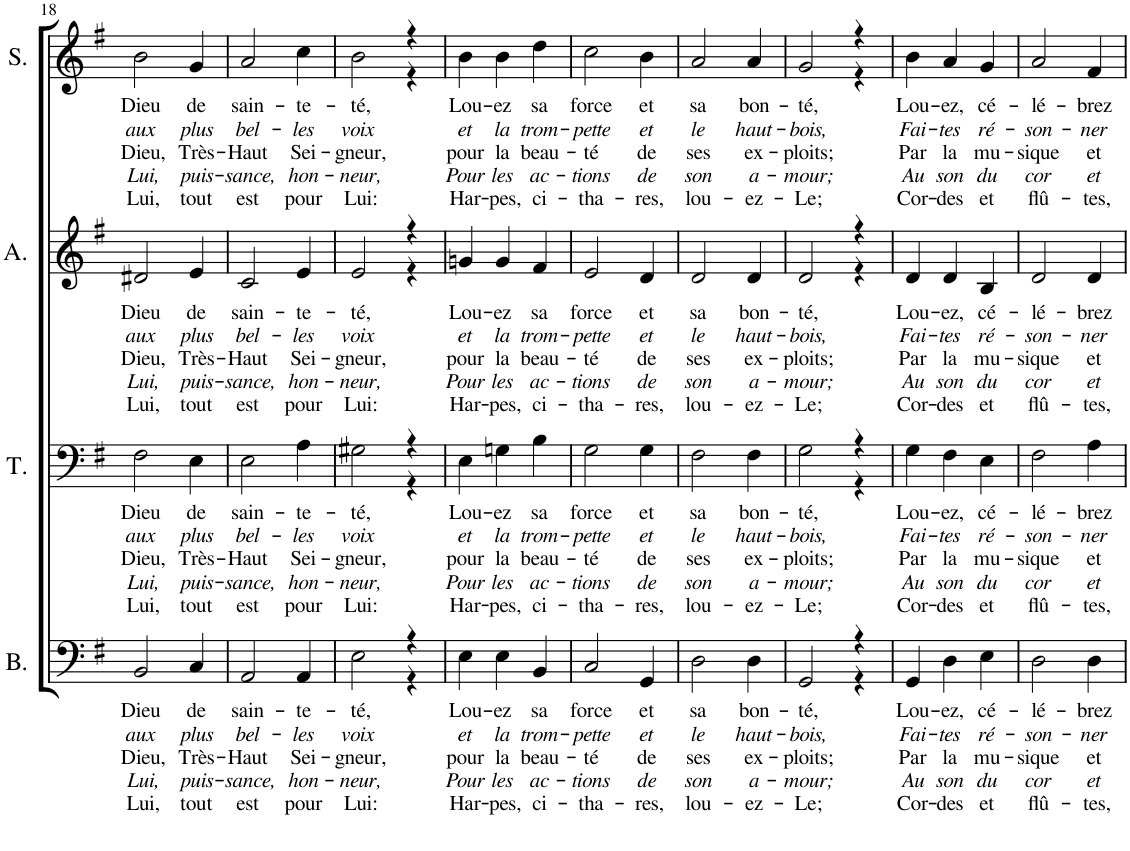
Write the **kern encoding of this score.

**kern	**text	**text	**text	**text	**text	**kern	**text	**text	**text	**text	**text	**kern	**text	**text	**text	**text	**text	**kern	**text	**text	**text	**text	**text
*part4	*part4	*part4	*part4	*part4	*part4	*part3	*part3	*part3	*part3	*part3	*part3	*part2	*part2	*part2	*part2	*part2	*part2	*part1	*part1	*part1	*part1	*part1	*part1
*staff4	*staff4	*staff4	*staff4	*staff4	*staff4	*staff3	*staff3	*staff3	*staff3	*staff3	*staff3	*staff2	*staff2	*staff2	*staff2	*staff2	*staff2	*staff1	*staff1	*staff1	*staff1	*staff1	*staff1
*I"Basse	*	*	*	*	*	*I"Ténor	*	*	*	*	*	*I"Alto	*	*	*	*	*	*I"Soprane	*	*	*	*	*
*I'B.	*	*	*	*	*	*I'T.	*	*	*	*	*	*I'A.	*	*	*	*	*	*I'S.	*	*	*	*	*
!!LO:PB:g=z
*clefF4	*	*	*	*	*	*clefF4	*	*	*	*	*	*clefG2	*	*	*	*	*	*clefG2	*	*	*	*	*
*k[f#]	*	*	*	*	*	*k[f#]	*	*	*	*	*	*k[f#]	*	*	*	*	*	*k[f#]	*	*	*	*	*
*M3/4	*	*	*	*	*	*M3/4	*	*	*	*	*	*M3/4	*	*	*	*	*	*M3/4	*	*	*	*	*
=18	=18	=18	=18	=18	=18	=18	=18	=18	=18	=18	=18	=18	=18	=18	=18	=18	=18	=18	=18	=18	=18	=18	=18
!	!LO:LY:b	!LO:LY:b	!LO:LY:b	!LO:LY:b	!LO:LY:b	!	!LO:LY:b	!LO:LY:b	!LO:LY:b	!LO:LY:b	!LO:LY:b	!	!LO:LY:b	!LO:LY:b	!LO:LY:b	!LO:LY:b	!LO:LY:b	!	!LO:LY:b	!LO:LY:b	!LO:LY:b	!LO:LY:b	!LO:LY:b
2BB/	Dieu	aux	Dieu,	Lui,	Lui,	2F#\	Dieu	aux	Dieu,	Lui,	Lui,	2d#X/	Dieu	aux	Dieu,	Lui,	Lui,	2b\	Dieu	aux	Dieu,	Lui,	Lui,
!	!LO:LY:b	!LO:LY:b	!LO:LY:b	!LO:LY:b	!LO:LY:b	!	!LO:LY:b	!LO:LY:b	!LO:LY:b	!LO:LY:b	!LO:LY:b	!	!LO:LY:b	!LO:LY:b	!LO:LY:b	!LO:LY:b	!LO:LY:b	!	!LO:LY:b	!LO:LY:b	!LO:LY:b	!LO:LY:b	!LO:LY:b
4C/	de	plus	Très-	puis-	tout	4E\	de	plus	Très-	puis-	tout	4e/	de	plus	Très-	puis-	tout	4g/	de	plus	Très-	puis-	tout
=19	=19	=19	=19	=19	=19	=19	=19	=19	=19	=19	=19	=19	=19	=19	=19	=19	=19	=19	=19	=19	=19	=19	=19
!	!LO:LY:b	!LO:LY:b	!LO:LY:b	!LO:LY:b	!LO:LY:b	!	!LO:LY:b	!LO:LY:b	!LO:LY:b	!LO:LY:b	!LO:LY:b	!	!LO:LY:b	!LO:LY:b	!LO:LY:b	!LO:LY:b	!LO:LY:b	!	!LO:LY:b	!LO:LY:b	!LO:LY:b	!LO:LY:b	!LO:LY:b
2AA/	sain-	bel-	-Haut	-sance,	est	2E\	sain-	bel-	-Haut	-sance,	est	2c/	sain-	bel-	-Haut	-sance,	est	2a/	sain-	bel-	-Haut	-sance,	est
!	!LO:LY:b	!LO:LY:b	!LO:LY:b	!LO:LY:b	!LO:LY:b	!	!LO:LY:b	!LO:LY:b	!LO:LY:b	!LO:LY:b	!LO:LY:b	!	!LO:LY:b	!LO:LY:b	!LO:LY:b	!LO:LY:b	!LO:LY:b	!	!LO:LY:b	!LO:LY:b	!LO:LY:b	!LO:LY:b	!LO:LY:b
4AA/	-te-	-les	Sei-	hon-	pour	4A\	-te-	-les	Sei-	hon-	pour	4e/	-te-	-les	Sei-	hon-	pour	4cc\	-te-	-les	Sei-	hon-	pour
=20	=20	=20	=20	=20	=20	=20	=20	=20	=20	=20	=20	=20	=20	=20	=20	=20	=20	=20	=20	=20	=20	=20	=20
!	!LO:LY:b	!LO:LY:b	!LO:LY:b	!LO:LY:b	!LO:LY:b	!	!LO:LY:b	!LO:LY:b	!LO:LY:b	!LO:LY:b	!LO:LY:b	!	!LO:LY:b	!LO:LY:b	!LO:LY:b	!LO:LY:b	!LO:LY:b	!	!LO:LY:b	!LO:LY:b	!LO:LY:b	!LO:LY:b	!LO:LY:b
*^	*	*	*	*	*	*^	*	*	*	*	*	*^	*	*	*	*	*	*^	*	*	*	*	*
2E\	2ryy	-té,	voix	-gneur,	-neur,	Lui:	2G#X\	2ryy	-té,	voix	-gneur,	-neur,	Lui:	2e/	2ryy	-té,	voix	-gneur,	-neur,	Lui:	2b\	2ryy	-té,	voix	-gneur,	-neur,	Lui:
4r	4r	.	.	.	.	.	4r	4r	.	.	.	.	.	4r	4r	.	.	.	.	.	4r	4r	.	.	.	.	.
=21	=21	=21	=21	=21	=21	=21	=21	=21	=21	=21	=21	=21	=21	=21	=21	=21	=21	=21	=21	=21	=21	=21	=21	=21	=21	=21	=21
!	!	!LO:LY:b	!LO:LY:b	!LO:LY:b	!LO:LY:b	!LO:LY:b	!	!	!LO:LY:b	!LO:LY:b	!LO:LY:b	!LO:LY:b	!LO:LY:b	!	!	!LO:LY:b	!LO:LY:b	!LO:LY:b	!LO:LY:b	!LO:LY:b	!	!	!LO:LY:b	!LO:LY:b	!LO:LY:b	!LO:LY:b	!LO:LY:b
*v	*v	*	*	*	*	*	*	*	*	*	*	*	*	*v	*v	*	*	*	*	*	*v	*v	*	*	*	*	*
*	*	*	*	*	*	*v	*v	*	*	*	*	*	*	*	*	*	*	*	*	*	*	*	*	*
4E\	Lou-	et	pour	Pour	Har-	4E\	Lou-	et	pour	Pour	Har-	4gn/	Lou-	et	pour	Pour	Har-	4b\	Lou-	et	pour	Pour	Har-
!	!LO:LY:b	!LO:LY:b	!LO:LY:b	!LO:LY:b	!LO:LY:b	!	!LO:LY:b	!LO:LY:b	!LO:LY:b	!LO:LY:b	!LO:LY:b	!	!LO:LY:b	!LO:LY:b	!LO:LY:b	!LO:LY:b	!LO:LY:b	!	!LO:LY:b	!LO:LY:b	!LO:LY:b	!LO:LY:b	!LO:LY:b
4E\	-ez	la	la	les	-pes,	4Gn\	-ez	la	la	les	-pes,	4g/	-ez	la	la	les	-pes,	4b\	-ez	la	la	les	-pes,
!	!LO:LY:b	!LO:LY:b	!LO:LY:b	!LO:LY:b	!LO:LY:b	!	!LO:LY:b	!LO:LY:b	!LO:LY:b	!LO:LY:b	!LO:LY:b	!	!LO:LY:b	!LO:LY:b	!LO:LY:b	!LO:LY:b	!LO:LY:b	!	!LO:LY:b	!LO:LY:b	!LO:LY:b	!LO:LY:b	!LO:LY:b
4BB/	sa	trom-	beau-	ac-	ci-	4B\	sa	trom-	beau-	ac-	ci-	4f#/	sa	trom-	beau-	ac-	ci-	4dd\	sa	trom-	beau-	ac-	ci-
=22	=22	=22	=22	=22	=22	=22	=22	=22	=22	=22	=22	=22	=22	=22	=22	=22	=22	=22	=22	=22	=22	=22	=22
!	!LO:LY:b	!LO:LY:b	!LO:LY:b	!LO:LY:b	!LO:LY:b	!	!LO:LY:b	!LO:LY:b	!LO:LY:b	!LO:LY:b	!LO:LY:b	!	!LO:LY:b	!LO:LY:b	!LO:LY:b	!LO:LY:b	!LO:LY:b	!	!LO:LY:b	!LO:LY:b	!LO:LY:b	!LO:LY:b	!LO:LY:b
2C/	force	-pette	-té	-tions	-tha-	2G\	force	-pette	-té	-tions	-tha-	2e/	force	-pette	-té	-tions	-tha-	2cc\	force	-pette	-té	-tions	-tha-
!	!LO:LY:b	!LO:LY:b	!LO:LY:b	!LO:LY:b	!LO:LY:b	!	!LO:LY:b	!LO:LY:b	!LO:LY:b	!LO:LY:b	!LO:LY:b	!	!LO:LY:b	!LO:LY:b	!LO:LY:b	!LO:LY:b	!LO:LY:b	!	!LO:LY:b	!LO:LY:b	!LO:LY:b	!LO:LY:b	!LO:LY:b
4GG/	et	et	de	de	-res,	4G\	et	et	de	de	-res,	4d/	et	et	de	de	-res,	4b\	et	et	de	de	-res,
=23	=23	=23	=23	=23	=23	=23	=23	=23	=23	=23	=23	=23	=23	=23	=23	=23	=23	=23	=23	=23	=23	=23	=23
!	!LO:LY:b	!LO:LY:b	!LO:LY:b	!LO:LY:b	!LO:LY:b	!	!LO:LY:b	!LO:LY:b	!LO:LY:b	!LO:LY:b	!LO:LY:b	!	!LO:LY:b	!LO:LY:b	!LO:LY:b	!LO:LY:b	!LO:LY:b	!	!LO:LY:b	!LO:LY:b	!LO:LY:b	!LO:LY:b	!LO:LY:b
2D\	sa	le	ses	son	lou-	2F#\	sa	le	ses	son	lou-	2d/	sa	le	ses	son	lou-	2a/	sa	le	ses	son	lou-
!	!LO:LY:b	!LO:LY:b	!LO:LY:b	!LO:LY:b	!LO:LY:b	!	!LO:LY:b	!LO:LY:b	!LO:LY:b	!LO:LY:b	!LO:LY:b	!	!LO:LY:b	!LO:LY:b	!LO:LY:b	!LO:LY:b	!LO:LY:b	!	!LO:LY:b	!LO:LY:b	!LO:LY:b	!LO:LY:b	!LO:LY:b
4D\	bon-	haut-	ex-	a-	-ez-	4F#\	bon-	haut-	ex-	a-	-ez-	4d/	bon-	haut-	ex-	a-	-ez-	4a/	bon-	haut-	ex-	a-	-ez-
=24	=24	=24	=24	=24	=24	=24	=24	=24	=24	=24	=24	=24	=24	=24	=24	=24	=24	=24	=24	=24	=24	=24	=24
!	!LO:LY:b	!LO:LY:b	!LO:LY:b	!LO:LY:b	!LO:LY:b	!	!LO:LY:b	!LO:LY:b	!LO:LY:b	!LO:LY:b	!LO:LY:b	!	!LO:LY:b	!LO:LY:b	!LO:LY:b	!LO:LY:b	!LO:LY:b	!	!LO:LY:b	!LO:LY:b	!LO:LY:b	!LO:LY:b	!LO:LY:b
*^	*	*	*	*	*	*^	*	*	*	*	*	*^	*	*	*	*	*	*^	*	*	*	*	*
2GG/	2ryy	-té,	-bois,	-ploits;	-mour;	-Le;	2G\	2ryy	-té,	-bois,	-ploits;	-mour;	-Le;	2d/	2ryy	-té,	-bois,	-ploits;	-mour;	-Le;	2g/	2ryy	-té,	-bois,	-ploits;	-mour;	-Le;
4r	4r	.	.	.	.	.	4r	4r	.	.	.	.	.	4r	4r	.	.	.	.	.	4r	4r	.	.	.	.	.
=25	=25	=25	=25	=25	=25	=25	=25	=25	=25	=25	=25	=25	=25	=25	=25	=25	=25	=25	=25	=25	=25	=25	=25	=25	=25	=25	=25
!	!	!LO:LY:b	!LO:LY:b	!LO:LY:b	!LO:LY:b	!LO:LY:b	!	!	!LO:LY:b	!LO:LY:b	!LO:LY:b	!LO:LY:b	!LO:LY:b	!	!	!LO:LY:b	!LO:LY:b	!LO:LY:b	!LO:LY:b	!LO:LY:b	!	!	!LO:LY:b	!LO:LY:b	!LO:LY:b	!LO:LY:b	!LO:LY:b
*v	*v	*	*	*	*	*	*	*	*	*	*	*	*	*v	*v	*	*	*	*	*	*v	*v	*	*	*	*	*
*	*	*	*	*	*	*v	*v	*	*	*	*	*	*	*	*	*	*	*	*	*	*	*	*	*
4GG/	Lou-	Fai-	Par	Au	Cor-	4G\	Lou-	Fai-	Par	Au	Cor-	4d/	Lou-	Fai-	Par	Au	Cor-	4b\	Lou-	Fai-	Par	Au	Cor-
!	!LO:LY:b	!LO:LY:b	!LO:LY:b	!LO:LY:b	!LO:LY:b	!	!LO:LY:b	!LO:LY:b	!LO:LY:b	!LO:LY:b	!LO:LY:b	!	!LO:LY:b	!LO:LY:b	!LO:LY:b	!LO:LY:b	!LO:LY:b	!	!LO:LY:b	!LO:LY:b	!LO:LY:b	!LO:LY:b	!LO:LY:b
4D\	-ez,	-tes	la	son	-des	4F#\	-ez,	-tes	la	son	-des	4d/	-ez,	-tes	la	son	-des	4a/	-ez,	-tes	la	son	-des
!	!LO:LY:b	!LO:LY:b	!LO:LY:b	!LO:LY:b	!LO:LY:b	!	!LO:LY:b	!LO:LY:b	!LO:LY:b	!LO:LY:b	!LO:LY:b	!	!LO:LY:b	!LO:LY:b	!LO:LY:b	!LO:LY:b	!LO:LY:b	!	!LO:LY:b	!LO:LY:b	!LO:LY:b	!LO:LY:b	!LO:LY:b
4E\	cé-	ré-	mu-	du	et	4E\	cé-	ré-	mu-	du	et	4B/	cé-	ré-	mu-	du	et	4g/	cé-	ré-	mu-	du	et
=26	=26	=26	=26	=26	=26	=26	=26	=26	=26	=26	=26	=26	=26	=26	=26	=26	=26	=26	=26	=26	=26	=26	=26
!	!LO:LY:b	!LO:LY:b	!LO:LY:b	!LO:LY:b	!LO:LY:b	!	!LO:LY:b	!LO:LY:b	!LO:LY:b	!LO:LY:b	!LO:LY:b	!	!LO:LY:b	!LO:LY:b	!LO:LY:b	!LO:LY:b	!LO:LY:b	!	!LO:LY:b	!LO:LY:b	!LO:LY:b	!LO:LY:b	!LO:LY:b
2D\	-lé-	-son-	-sique	cor	flû-	2F#\	-lé-	-son-	-sique	cor	flû-	2d/	-lé-	-son-	-sique	cor	flû-	2a/	-lé-	-son-	-sique	cor	flû-
!	!LO:LY:b	!LO:LY:b	!LO:LY:b	!LO:LY:b	!LO:LY:b	!	!LO:LY:b	!LO:LY:b	!LO:LY:b	!LO:LY:b	!LO:LY:b	!	!LO:LY:b	!LO:LY:b	!LO:LY:b	!LO:LY:b	!LO:LY:b	!	!LO:LY:b	!LO:LY:b	!LO:LY:b	!LO:LY:b	!LO:LY:b
4D\	-brez	-ner	et	et	-tes,	4A\	-brez	-ner	et	et	-tes,	4d/	-brez	-ner	et	et	-tes,	4f#/	-brez	-ner	et	et	-tes,
=	=	=	=	=	=	=	=	=	=	=	=	=	=	=	=	=	=	=	=	=	=	=	=
*-	*-	*-	*-	*-	*-	*-	*-	*-	*-	*-	*-	*-	*-	*-	*-	*-	*-	*-	*-	*-	*-	*-	*-
